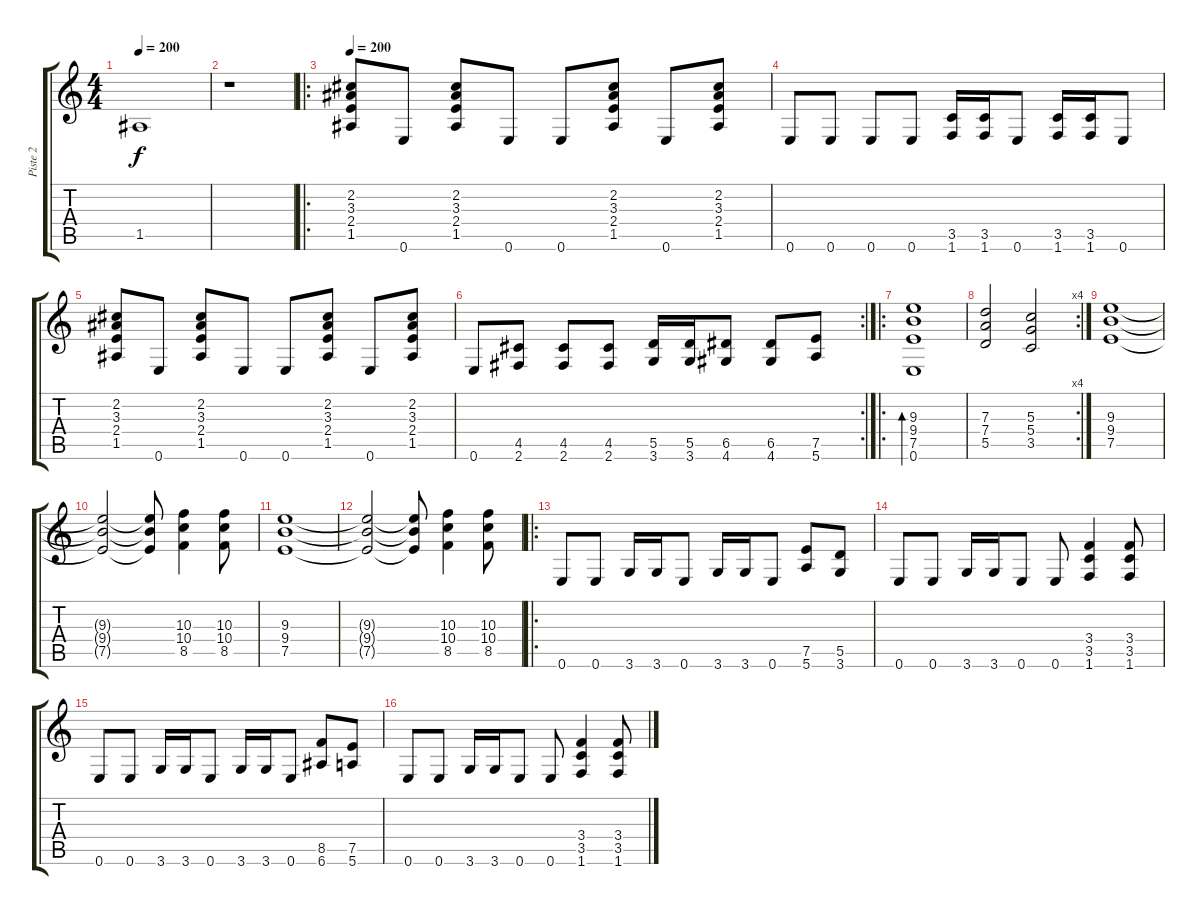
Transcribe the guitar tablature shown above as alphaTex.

\track ("Piste 2" "Piste 2") {instrument distortionguitar}
\staff {score tabs}
\tuning (E4 B3 G3 D3 A2 E2) {hide}
\ts (4 4)
\tempo 200
\clef g2
\ks c
1.5{t}.1{dy f} |
r.1 |
\ro
\tempo 200
(2.2 3.3 2.4 1.5).8{instrument distortionguitar} 0.6.8 (2.2 3.3 2.4 1.5).8 0.6.8 0.6.8 (2.2 3.3 2.4 1.5).8 0.6.8 (2.2 3.3 2.4 1.5).8 |
0.6.8 0.6.8 0.6.8 0.6.8 (3.5 1.6).16 (3.5 1.6).16 0.6.8 (3.5 1.6).16 (3.5 1.6).16 0.6.8 |
(2.2 3.3 2.4 1.5).8 0.6.8 (2.2 3.3 2.4 1.5).8 0.6.8 0.6.8 (2.2 3.3 2.4 1.5).8 0.6.8 (2.2 3.3 2.4 1.5).8 |
\rc 2
0.6.8 (4.5 2.6).8 (4.5 2.6).8 (4.5 2.6).8 (5.5 3.6).16 (5.5 3.6).16 (6.5 4.6).8 (6.5 4.6).8 (7.5 5.6).8 |
\ro
(9.3 9.4 7.5 0.6).1{bd 60} |
\rc 4
(7.3 7.4 5.5).2 (5.3 5.4 3.5).2 |
(9.3 9.4 7.5).1 |
(9.3{t} 9.4{t} 7.5{t}).2 (9.3{t} 9.4{t} 7.5{t}).8 (10.3 10.4 8.5).4 (10.3 10.4 8.5).8 |
(9.3 9.4 7.5).1 |
(9.3{t} 9.4{t} 7.5{t}).2 (9.3{t} 9.4{t} 7.5{t}).8 (10.3 10.4 8.5).4 (10.3 10.4 8.5).8 |
\ro
0.6.8 0.6.8 3.6.16 3.6.16 0.6.8 3.6.16 3.6.16 0.6.8 (7.5 5.6).8 (5.5 3.6).8 |
0.6.8 0.6.8 3.6.16 3.6.16 0.6.8 0.6.8 (3.4 3.5 1.6).4 (3.4 3.5 1.6).8 |
0.6.8 0.6.8 3.6.16 3.6.16 0.6.8 3.6.16 3.6.16 0.6.8 (8.5 6.6).8 (7.5 5.6).8 |
0.6.8 0.6.8 3.6.16 3.6.16 0.6.8 0.6.8 (3.4 3.5 1.6).4 (3.4 3.5 1.6).8
